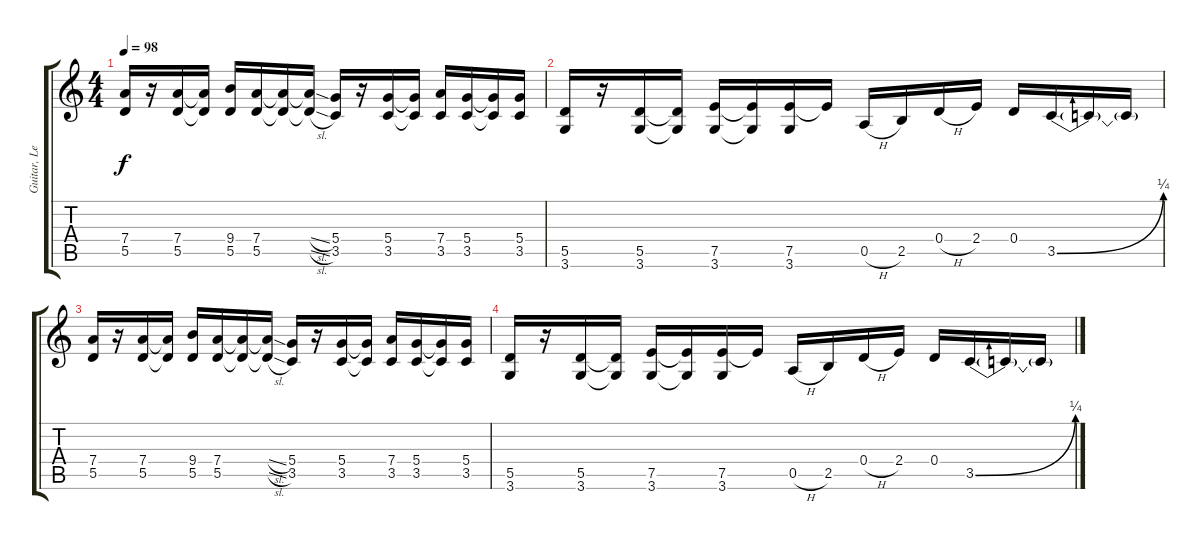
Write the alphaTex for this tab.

\track ("Guitar, Lead" "Guitar, Le") {instrument overdrivenguitar}
\staff {score tabs}
\tuning (E4 B3 G3 D3 A2 E2) {hide}
\ts (4 4)
\tempo 98
\clef g2
\ks c
(7.4 5.5).16{dy f} r.16 (7.4 5.5).16 (7.4{t} 5.5{t}).16 (9.4 5.5).16 (7.4 5.5).16 (7.4{t} 5.5{t}).16 (7.4{sl t} 5.5{sl t}).16 (5.4 3.5).16 r.16 (5.4 3.5).16 (5.4{t} 3.5{t}).16 (7.4 3.5).16 (5.4 3.5).16 (5.4{t} 3.5{t}).16 (5.4 3.5).16 |
(5.5 3.6).16 r.16 (5.5 3.6).16 (5.5{t} 3.6{t}).16 (7.5 3.6).16 (7.5{t} 3.6{t}).16 (7.5 3.6).16 7.5{t}.16 0.5{h}.16 2.5.16 0.4{h}.16 2.4.16 0.4.16 3.5{be (bend 0 0 60 1)}.16 3.5{t}.16 3.5{t}.16 |
(7.4 5.5).16 r.16 (7.4 5.5).16 (7.4{t} 5.5{t}).16 (9.4 5.5).16 (7.4 5.5).16 (7.4{t} 5.5{t}).16 (7.4{sl t} 5.5{sl t}).16 (5.4 3.5).16 r.16 (5.4 3.5).16 (5.4{t} 3.5{t}).16 (7.4 3.5).16 (5.4 3.5).16 (5.4{t} 3.5{t}).16 (5.4 3.5).16 |
(5.5 3.6).16 r.16 (5.5 3.6).16 (5.5{t} 3.6{t}).16 (7.5 3.6).16 (7.5{t} 3.6{t}).16 (7.5 3.6).16 7.5{t}.16 0.5{h}.16 2.5.16 0.4{h}.16 2.4.16 0.4.16 3.5{be (bend 0 0 60 1)}.16 3.5{t}.16 3.5{t}.16
